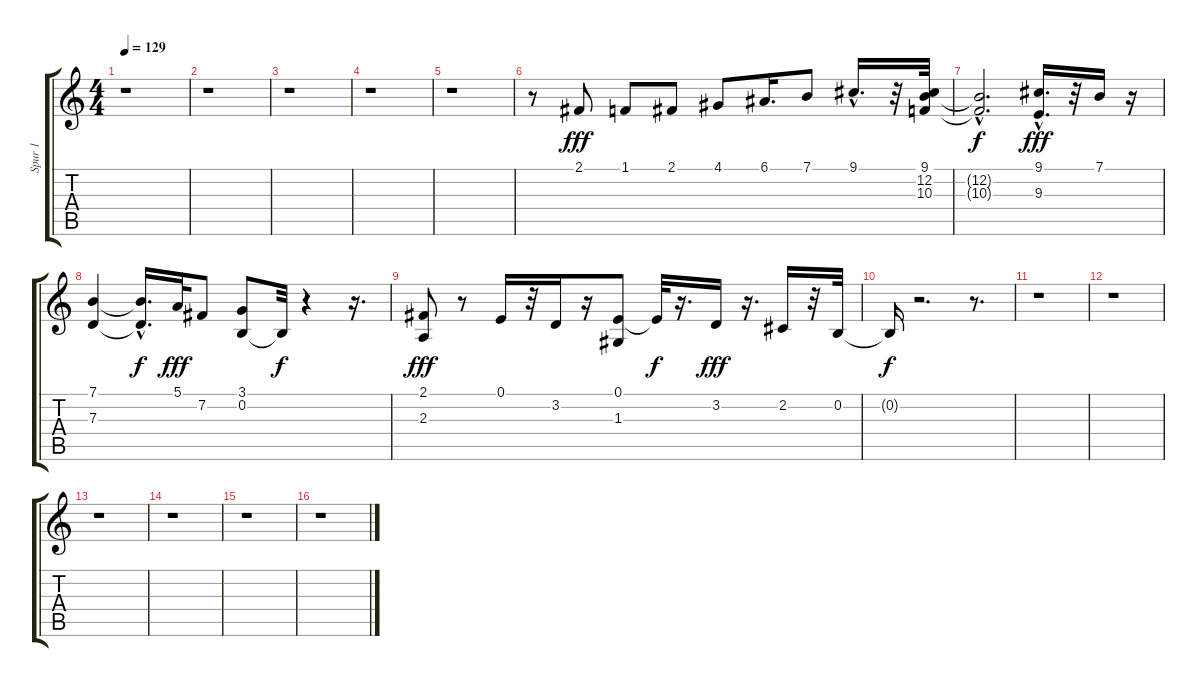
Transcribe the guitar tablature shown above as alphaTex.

\track ("Spur 1" "Spur 1") {instrument accordion}
\staff {score tabs}
\tuning (E4 B3 G3 D3 A2 E2) {hide}
\ts (4 4)
\tempo 129
\clef g2
\ks c
r.1{dy fff} |
r.1 |
r.1 |
r.1 |
r.1 |
r.8 2.1.8 1.1.8 2.1.8 4.1.8 6.1.16{d} 7.1.8 9.1{hac}.16{d} r.32 (9.1 12.2 10.3).32 |
(12.2{hac t} 10.3{hac t}).2{d dy f} (9.1{hac} 9.3{hac}).16{d dy fff} r.32 7.1.16 r.16 |
(7.1 7.3).4 (7.1{t} 7.3{hac t}).16{d dy f} 5.1.32{dy fff} 7.2.8 (3.1 0.2).8 0.2{t}.32{dy f} r.4 r.16{d} |
(2.1 2.3).8{dy fff} r.8 0.1.16 r.32 3.2.16 r.16 (0.1 1.3).8 0.1{t}.32{dy f} r.16{d} 3.2.16{dy fff} r.16{d} 2.2.16 r.32 0.2.32 |
0.2{t}.16{dy f} r.2{d} r.8{d} |
r.1 |
r.1 |
r.1 |
r.1 |
r.1 |
r.1
